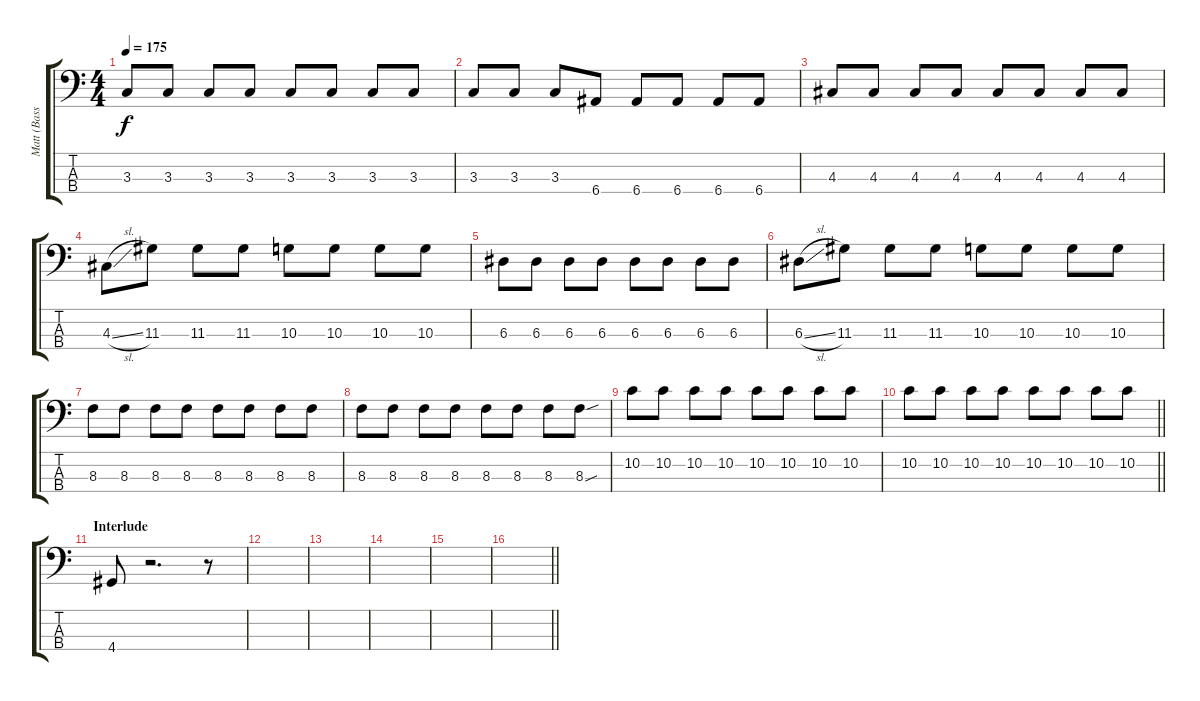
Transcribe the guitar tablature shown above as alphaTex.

\track ("Matt (Bass)" "Matt (Bass") {instrument electricbassfinger}
\staff {score tabs}
\tuning (G2 D2 A1 E1) {hide}
\ts (4 4)
\tempo 175
\clef f4
\ks c
3.3.8{dy f} 3.3.8 3.3.8 3.3.8 3.3.8 3.3.8 3.3.8 3.3.8 |
3.3.8 3.3.8 3.3.8 6.4.8 6.4.8 6.4.8 6.4.8 6.4.8 |
4.3.8 4.3.8 4.3.8 4.3.8 4.3.8 4.3.8 4.3.8 4.3.8 |
4.3{sl}.8 11.3.8 11.3.8 11.3.8 10.3.8 10.3.8 10.3.8 10.3.8 |
6.3.8 6.3.8 6.3.8 6.3.8 6.3.8 6.3.8 6.3.8 6.3.8 |
6.3{sl}.8 11.3.8 11.3.8 11.3.8 10.3.8 10.3.8 10.3.8 10.3.8 |
8.3.8 8.3.8 8.3.8 8.3.8 8.3.8 8.3.8 8.3.8 8.3.8 |
8.3.8 8.3.8 8.3.8 8.3.8 8.3.8 8.3.8 8.3.8 8.3{sou}.8 |
10.2.8 10.2.8 10.2.8 10.2.8 10.2.8 10.2.8 10.2.8 10.2.8 |
\barLineRight lightlight
10.2.8 10.2.8 10.2.8 10.2.8 10.2.8 10.2.8 10.2.8 10.2.8 |
\section ("" "Interlude")
4.4.8 r.2{d} r.8 |
|
|
|
|
\barLineRight lightlight
